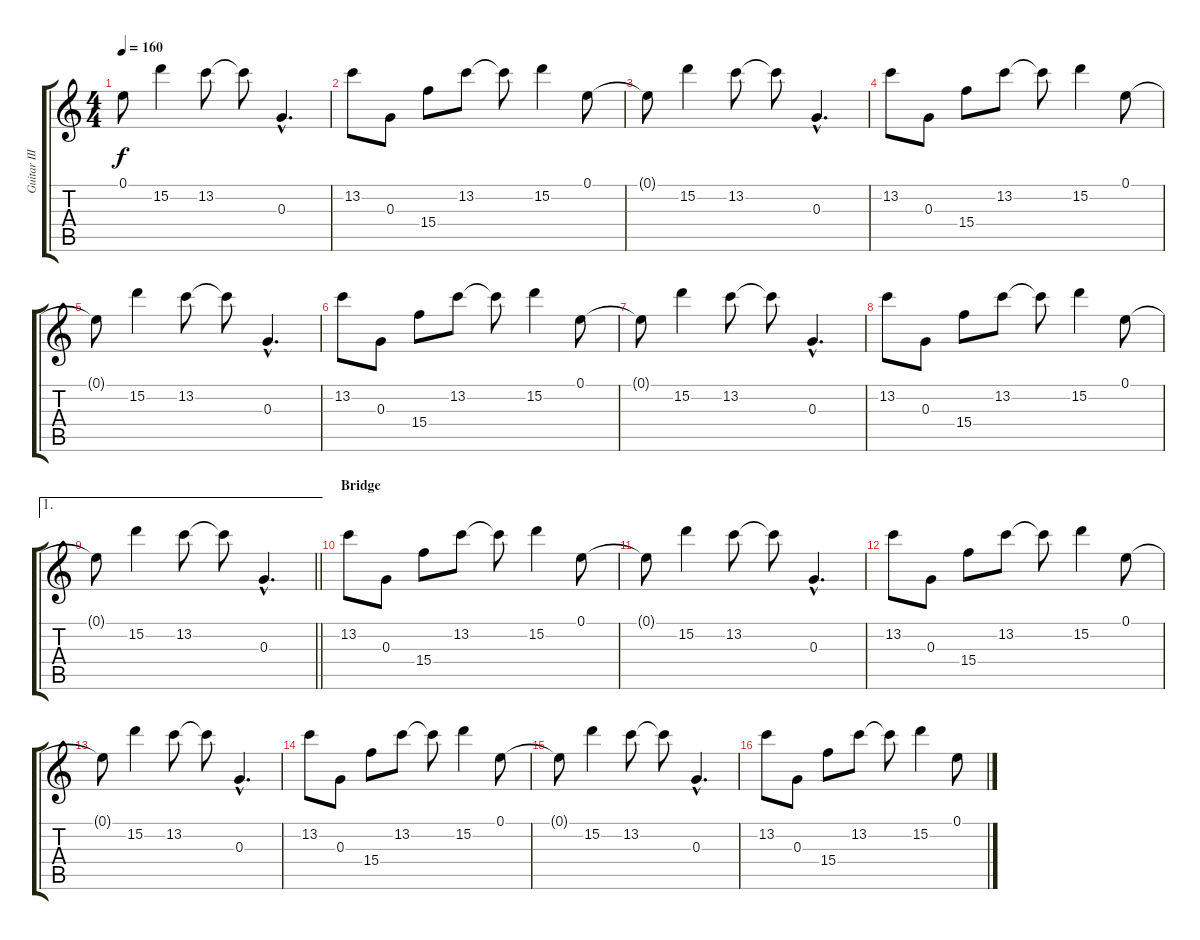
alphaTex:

\track ("Guitar III (Jun)" "Guitar III") {instrument electricguitarjazz}
\staff {score tabs}
\tuning (E4 B3 G3 D3 A2 E2) {hide}
\ts (4 4)
\tempo 160
\clef g2
\ks c
0.1{t}.8{dy f} 15.2.4 13.2.8 13.2{t}.8 0.3{hac}.4{d} |
13.2.8 0.3.8 15.4.8 13.2.8 13.2{t}.8 15.2.4 0.1.8 |
0.1{t}.8 15.2.4 13.2.8 13.2{t}.8 0.3{hac}.4{d} |
13.2.8 0.3.8 15.4.8 13.2.8 13.2{t}.8 15.2.4 0.1.8 |
0.1{t}.8 15.2.4 13.2.8 13.2{t}.8 0.3{hac}.4{d} |
13.2.8 0.3.8 15.4.8 13.2.8 13.2{t}.8 15.2.4 0.1.8 |
0.1{t}.8 15.2.4 13.2.8 13.2{t}.8 0.3{hac}.4{d} |
13.2.8 0.3.8 15.4.8 13.2.8 13.2{t}.8 15.2.4 0.1.8 |
\ae 1
\barLineRight lightlight
0.1{t}.8 15.2.4 13.2.8 13.2{t}.8 0.3{hac}.4{d} |
\section ("" "Bridge")
13.2.8 0.3.8 15.4.8 13.2.8 13.2{t}.8 15.2.4 0.1.8 |
0.1{t}.8 15.2.4 13.2.8 13.2{t}.8 0.3{hac}.4{d} |
13.2.8 0.3.8 15.4.8 13.2.8 13.2{t}.8 15.2.4 0.1.8 |
0.1{t}.8 15.2.4 13.2.8 13.2{t}.8 0.3{hac}.4{d} |
13.2.8 0.3.8 15.4.8 13.2.8 13.2{t}.8 15.2.4 0.1.8 |
0.1{t}.8 15.2.4 13.2.8 13.2{t}.8 0.3{hac}.4{d} |
13.2.8 0.3.8 15.4.8 13.2.8 13.2{t}.8 15.2.4 0.1.8
